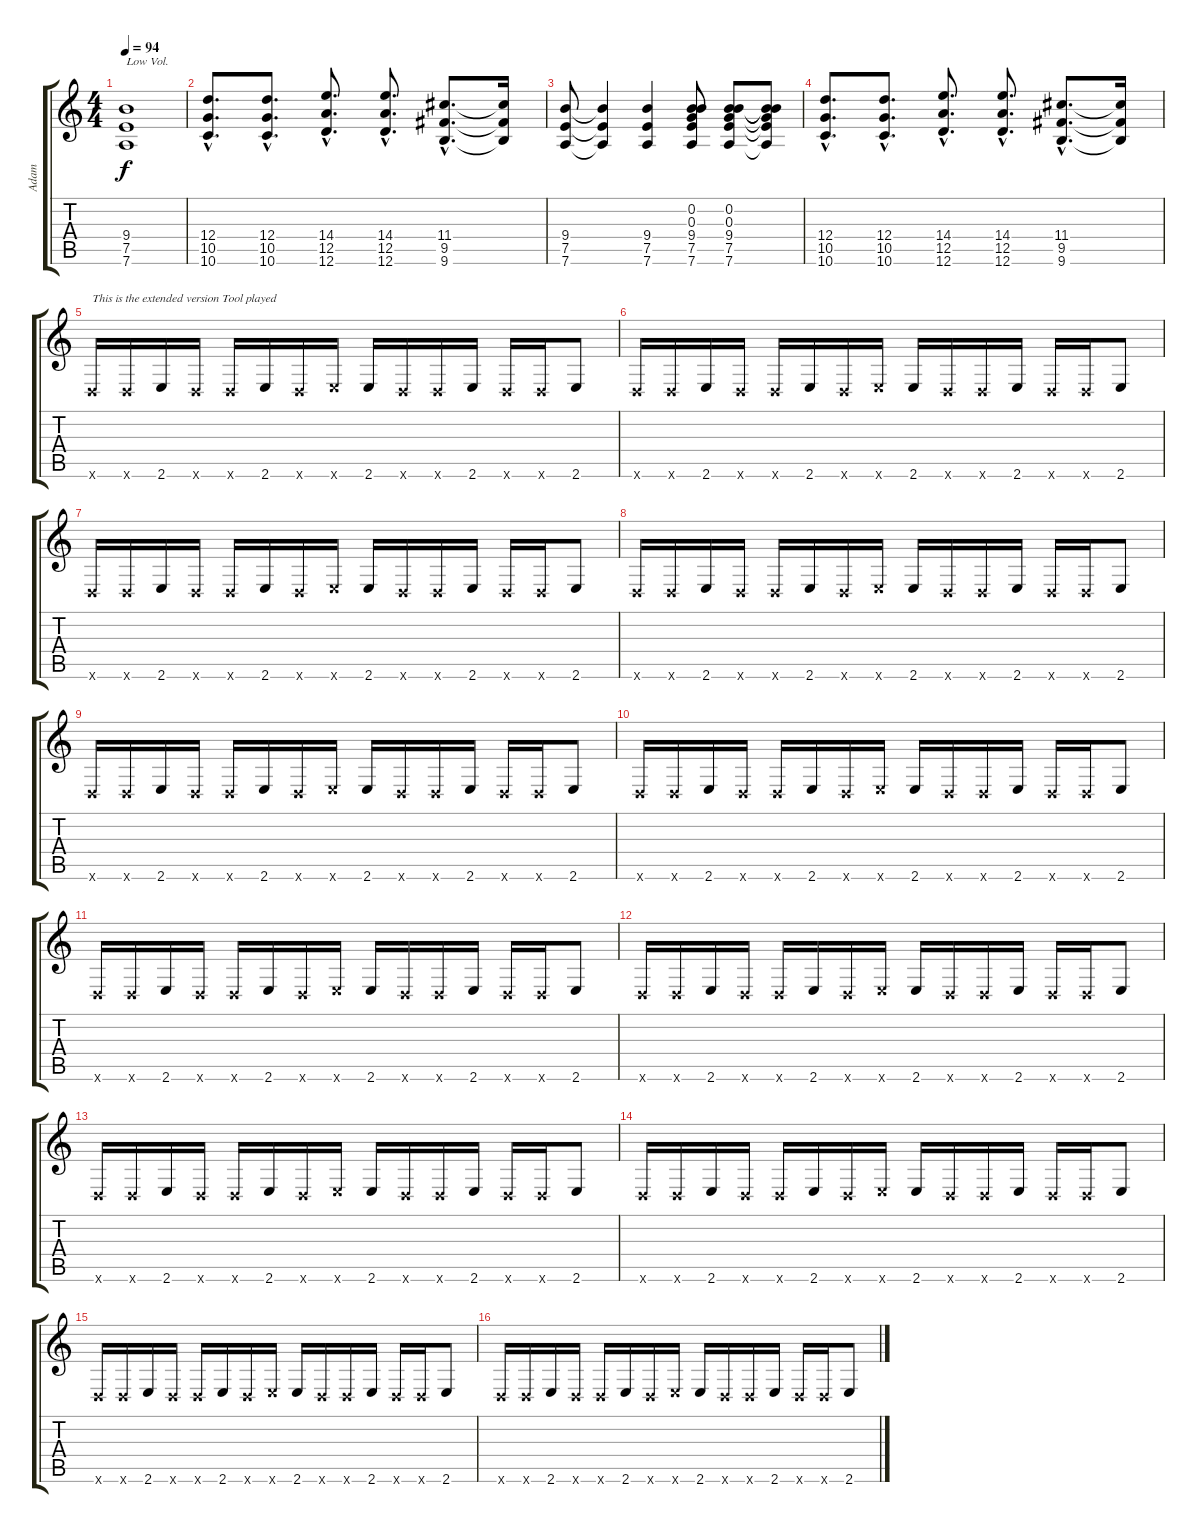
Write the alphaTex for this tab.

\track ("Adam" "Adam") {instrument distortionguitar}
\staff {score tabs}
\tuning (E4 B3 G3 D3 A2 D2) {hide}
\ts (4 4)
\tempo 94
\clef g2
\ks c
(9.4 7.5 7.6).1{txt "Low Vol." dy f instrument electricguitarclean} |
(12.4{hac} 10.5{hac} 10.6{hac}).8{d} (12.4{hac} 10.5{hac} 10.6{hac}).8{d} (14.4{hac} 12.5{hac} 12.6{hac}).8{d} (14.4{hac} 12.5{hac} 12.6{hac}).8{d} (11.4{hac} 9.5{hac} 9.6{hac}).8{d} (11.4{t} 9.5{t} 9.6{t}).16 |
(9.4 7.5 7.6).8 (9.4{t} 7.5{t} 7.6{t}).4 (9.4 7.5 7.6).4 (0.2 0.3 9.4 7.5 7.6).8 (0.2 0.3 9.4 7.5 7.6).8 (0.2{t} 0.3{t} 9.4{t} 7.5{t} 7.6{t}).8 |
(12.4{hac} 10.5{hac} 10.6{hac}).8{d} (12.4{hac} 10.5{hac} 10.6{hac}).8{d} (14.4{hac} 12.5{hac} 12.6{hac}).8{d} (14.4{hac} 12.5{hac} 12.6{hac}).8{d instrument distortionguitar} (11.4{hac} 9.5{hac} 9.6{hac}).8{d} (11.4{t} 9.5{t} 9.6{t}).16 |
0.6{x}.16{txt "This is the extended version Tool played"} 0.6{x}.16 2.6.16 0.6{x}.16 0.6{x}.16 2.6.16 0.6{x}.16 2.6{x}.16 2.6.16 0.6{x}.16 0.6{x}.16 2.6.16 0.6{x}.16 0.6{x}.16 2.6.8 |
0.6{x}.16 0.6{x}.16 2.6.16 0.6{x}.16 0.6{x}.16 2.6.16 0.6{x}.16 2.6{x}.16 2.6.16 0.6{x}.16 0.6{x}.16 2.6.16 0.6{x}.16 0.6{x}.16 2.6.8 |
0.6{x}.16 0.6{x}.16 2.6.16 0.6{x}.16 0.6{x}.16 2.6.16 0.6{x}.16 2.6{x}.16 2.6.16 0.6{x}.16 0.6{x}.16 2.6.16 0.6{x}.16 0.6{x}.16 2.6.8 |
0.6{x}.16 0.6{x}.16 2.6.16 0.6{x}.16 0.6{x}.16 2.6.16 0.6{x}.16 2.6{x}.16 2.6.16 0.6{x}.16 0.6{x}.16 2.6.16 0.6{x}.16 0.6{x}.16 2.6.8 |
0.6{x}.16 0.6{x}.16 2.6.16 0.6{x}.16 0.6{x}.16 2.6.16 0.6{x}.16 2.6{x}.16 2.6.16 0.6{x}.16 0.6{x}.16 2.6.16 0.6{x}.16 0.6{x}.16 2.6.8 |
0.6{x}.16 0.6{x}.16 2.6.16 0.6{x}.16 0.6{x}.16 2.6.16 0.6{x}.16 2.6{x}.16 2.6.16 0.6{x}.16 0.6{x}.16 2.6.16 0.6{x}.16 0.6{x}.16 2.6.8 |
0.6{x}.16 0.6{x}.16 2.6.16 0.6{x}.16 0.6{x}.16 2.6.16 0.6{x}.16 2.6{x}.16 2.6.16 0.6{x}.16 0.6{x}.16 2.6.16 0.6{x}.16 0.6{x}.16 2.6.8 |
0.6{x}.16 0.6{x}.16 2.6.16 0.6{x}.16 0.6{x}.16 2.6.16 0.6{x}.16 2.6{x}.16 2.6.16 0.6{x}.16 0.6{x}.16 2.6.16 0.6{x}.16 0.6{x}.16 2.6.8 |
0.6{x}.16 0.6{x}.16 2.6.16 0.6{x}.16 0.6{x}.16 2.6.16 0.6{x}.16 2.6{x}.16 2.6.16 0.6{x}.16 0.6{x}.16 2.6.16 0.6{x}.16 0.6{x}.16 2.6.8 |
0.6{x}.16 0.6{x}.16 2.6.16 0.6{x}.16 0.6{x}.16 2.6.16 0.6{x}.16 2.6{x}.16 2.6.16 0.6{x}.16 0.6{x}.16 2.6.16 0.6{x}.16 0.6{x}.16 2.6.8 |
0.6{x}.16 0.6{x}.16 2.6.16 0.6{x}.16 0.6{x}.16 2.6.16 0.6{x}.16 2.6{x}.16 2.6.16 0.6{x}.16 0.6{x}.16 2.6.16 0.6{x}.16 0.6{x}.16 2.6.8 |
0.6{x}.16 0.6{x}.16 2.6.16 0.6{x}.16 0.6{x}.16 2.6.16 0.6{x}.16 2.6{x}.16 2.6.16 0.6{x}.16 0.6{x}.16 2.6.16 0.6{x}.16 0.6{x}.16 2.6.8
